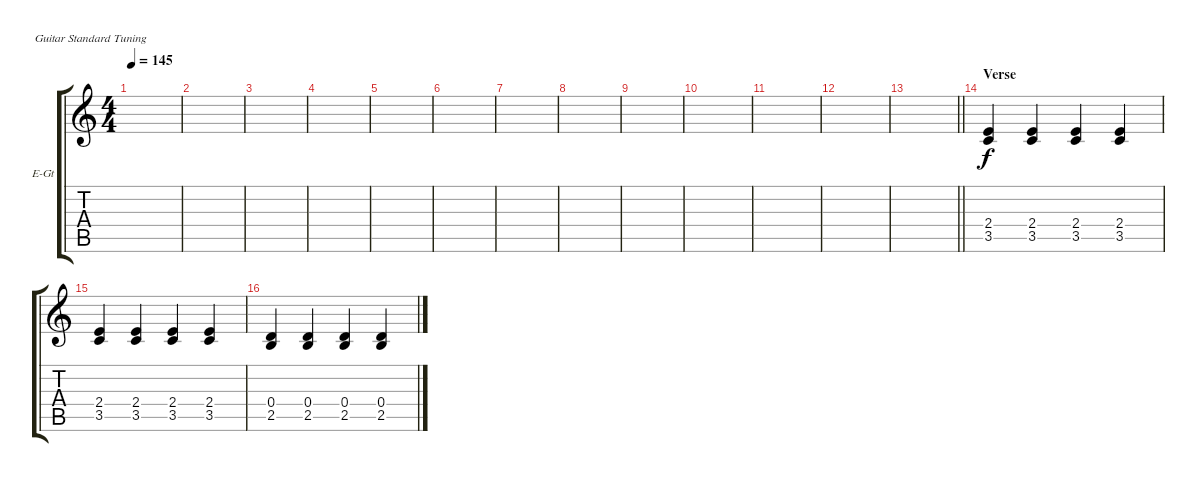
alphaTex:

\defaultSystemsLayout 4
\bracketExtendMode groupsimilarinstruments
\firstSystemTrackNameOrientation horizontal
\otherSystemsTrackNameOrientation horizontal
\track ("Electric Guitar" "E-Gt") {instrument distortionguitar}
\staff {score tabs}
\tuning (E4 B3 G3 D3 A2 E2)
\ts (4 4)
\tempo 145
\clef g2
\scale
0.333333
\ks c
|
\scale
0.333333 |
\scale
0.333333 |
\scale
0.333333 |
|
|
\scale
0.333333 |
\scale
0.333333 |
\scale
0.333333 |
\scale
0.333333 |
\scale
0.333333 |
\scale
0.333333 |
\scale
0.333333
\barLineRight lightlight
|
\section ("" "Verse")
\scale
0.333333 (3.5 2.4).4 (3.5 2.4).4 (3.5 2.4).4 (3.5 2.4).4 |
\scale
0.333333 (3.5 2.4).4 (3.5 2.4).4 (3.5 2.4).4 (3.5 2.4).4 |
\scale
0.333333 (2.5 0.4).4 (2.5 0.4).4 (2.5 0.4).4 (2.5 0.4).4
